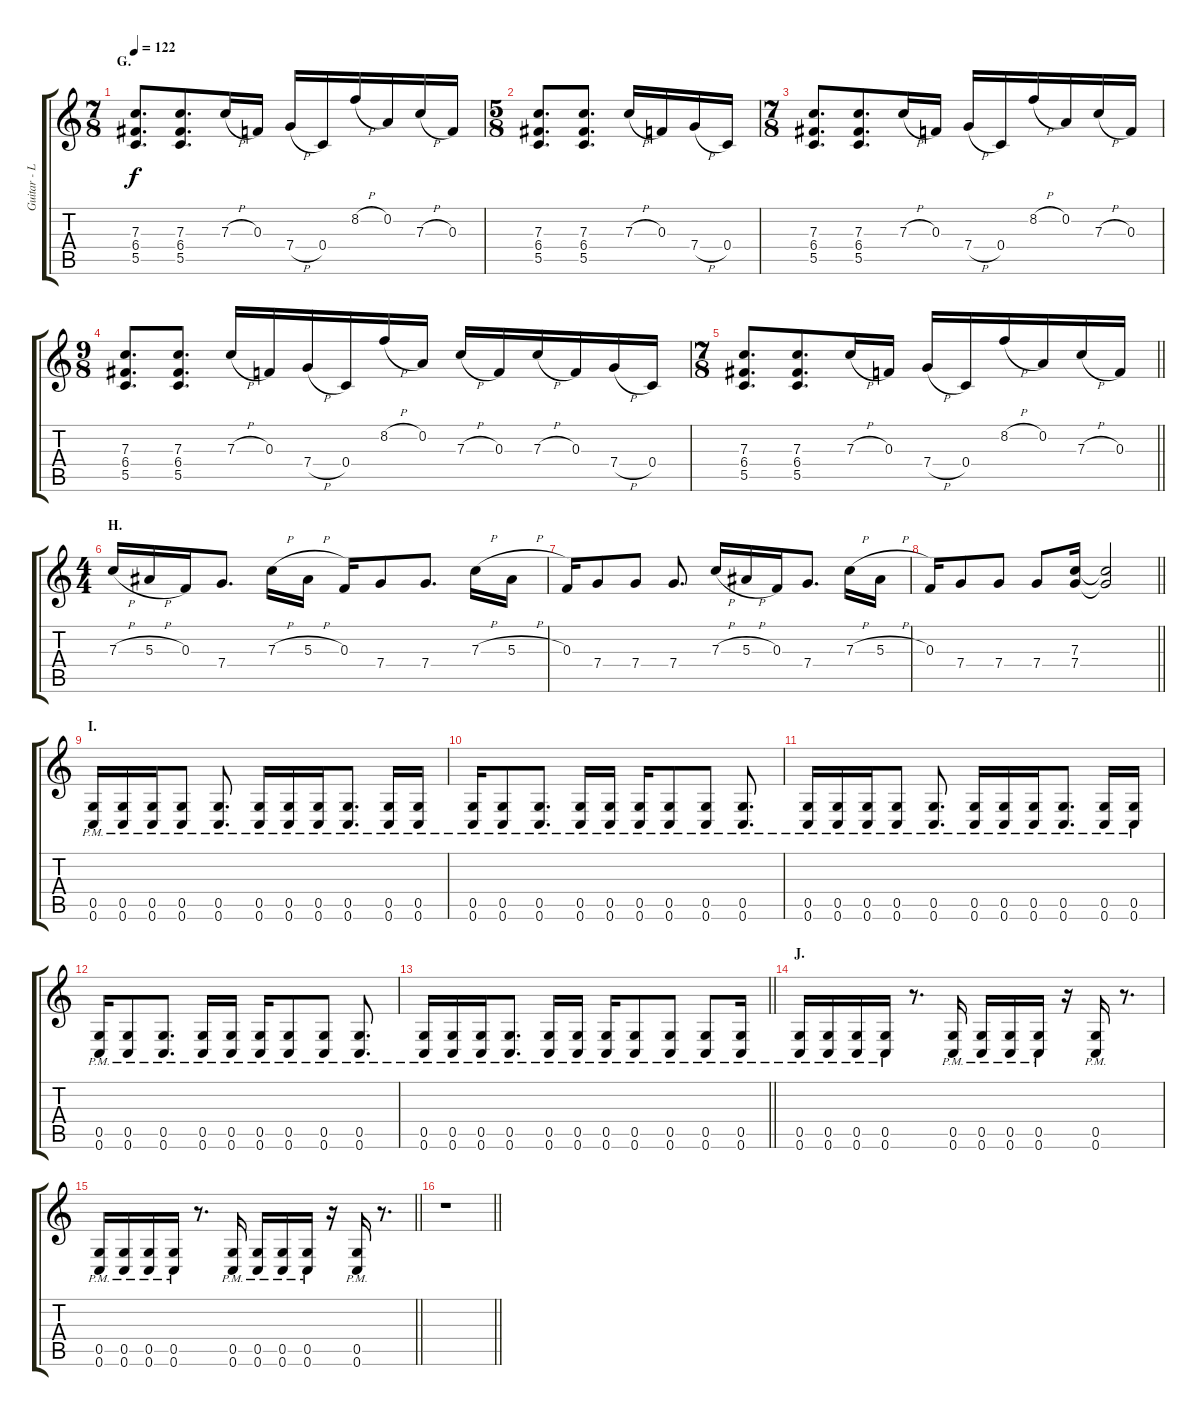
\track ("Guitar - Left" "Guitar - L") {instrument distortionguitar}
\staff {score tabs}
\tuning (D4 A3 F3 C3 G2 C2) {hide}
\ts (7 8)
\section ("" "G.")
\tempo 122
\clef g2
\ks c
(7.3 6.4 5.5).8{d dy f} (7.3 6.4 5.5).8{d} 7.3{h}.16 0.3.16 7.4{h}.16 0.4.16 8.2{h}.16 0.2.16 7.3{h}.16 0.3.16 |
\ts (5 8)
(7.3 6.4 5.5).8{d} (7.3 6.4 5.5).8{d} 7.3{h}.16 0.3.16 7.4{h}.16 0.4.16 |
\ts (7 8)
(7.3 6.4 5.5).8{d} (7.3 6.4 5.5).8{d} 7.3{h}.16 0.3.16 7.4{h}.16 0.4.16 8.2{h}.16 0.2.16 7.3{h}.16 0.3.16 |
\ts (9 8)
(7.3 6.4 5.5).8{d} (7.3 6.4 5.5).8{d} 7.3{h}.16 0.3.16 7.4{h}.16 0.4.16 8.2{h}.16 0.2.16 7.3{h}.16 0.3.16 7.3{h}.16 0.3.16 7.4{h}.16 0.4.16 |
\ts (7 8)
\barLineRight lightlight
(7.3 6.4 5.5).8{d} (7.3 6.4 5.5).8{d} 7.3{h}.16 0.3.16 7.4{h}.16 0.4.16 8.2{h}.16 0.2.16 7.3{h}.16 0.3.16 |
\ts (4 4)
\section ("" "H.")
7.3{h}.16 5.3{h}.16 0.3.16 7.4.8{d} 7.3{h}.16 5.3{h}.16 0.3.16 7.4.8 7.4.8{d} 7.3{h}.16 5.3{h}.16 |
0.3.16 7.4.8 7.4.8 7.4.8{d} 7.3{h}.16 5.3{h}.16 0.3.16 7.4.8{d} 7.3{h}.16 5.3{h}.16 |
\barLineRight lightlight
0.3.16 7.4.8 7.4.8 7.4.8 (7.3 7.4).16 (7.3{t} 7.4{t}).2 |
\section ("" "I.")
(0.5{pm} 0.6{pm}).16 (0.5{pm} 0.6{pm}).16 (0.5{pm} 0.6{pm}).16 (0.5{pm} 0.6{pm}).8 (0.5{pm} 0.6{pm}).8{d} (0.5{pm} 0.6{pm}).16 (0.5{pm} 0.6{pm}).16 (0.5{pm} 0.6{pm}).16 (0.5{pm} 0.6{pm}).8{d} (0.5{pm} 0.6{pm}).16 (0.5{pm} 0.6{pm}).16 |
(0.5{pm} 0.6{pm}).16 (0.5{pm} 0.6{pm}).8 (0.5{pm} 0.6{pm}).8{d} (0.5{pm} 0.6{pm}).16 (0.5{pm} 0.6{pm}).16 (0.5{pm} 0.6{pm}).16 (0.5{pm} 0.6{pm}).8 (0.5{pm} 0.6{pm}).8 (0.5{pm} 0.6{pm}).8{d} |
(0.5{pm} 0.6{pm}).16 (0.5{pm} 0.6{pm}).16 (0.5{pm} 0.6{pm}).16 (0.5{pm} 0.6{pm}).8 (0.5{pm} 0.6{pm}).8{d} (0.5{pm} 0.6{pm}).16 (0.5{pm} 0.6{pm}).16 (0.5{pm} 0.6{pm}).16 (0.5{pm} 0.6{pm}).8{d} (0.5{pm} 0.6{pm}).16 (0.5{pm} 0.6{pm}).16 |
(0.5{pm} 0.6{pm}).16 (0.5{pm} 0.6{pm}).8 (0.5{pm} 0.6{pm}).8{d} (0.5{pm} 0.6{pm}).16 (0.5{pm} 0.6{pm}).16 (0.5{pm} 0.6{pm}).16 (0.5{pm} 0.6{pm}).8 (0.5{pm} 0.6{pm}).8 (0.5{pm} 0.6{pm}).8{d} |
\barLineRight lightlight
(0.5{pm} 0.6{pm}).16 (0.5{pm} 0.6{pm}).16 (0.5{pm} 0.6{pm}).16 (0.5{pm} 0.6{pm}).8{d} (0.5{pm} 0.6{pm}).16 (0.5{pm} 0.6{pm}).16 (0.5{pm} 0.6{pm}).16 (0.5{pm} 0.6{pm}).8 (0.5{pm} 0.6{pm}).8 (0.5{pm} 0.6{pm}).8 (0.5{pm} 0.6{pm}).16 |
\section ("" "J.")
(0.5{pm} 0.6{pm}).16 (0.5{pm} 0.6{pm}).16 (0.5{pm} 0.6{pm}).16 (0.5{pm} 0.6{pm}).16 r.8{d} (0.5{pm} 0.6{pm}).16 (0.5{pm} 0.6{pm}).16 (0.5{pm} 0.6{pm}).16 (0.5{pm} 0.6{pm}).16 r.16 (0.5{pm} 0.6{pm}).16 r.8{d} |
\barLineRight lightlight
(0.5{pm} 0.6{pm}).16 (0.5{pm} 0.6{pm}).16 (0.5{pm} 0.6{pm}).16 (0.5{pm} 0.6{pm}).16 r.8{d} (0.5{pm} 0.6{pm}).16 (0.5{pm} 0.6{pm}).16 (0.5{pm} 0.6{pm}).16 (0.5{pm} 0.6{pm}).16 r.16 (0.5{pm} 0.6{pm}).16 r.8{d} |
\section ("" "")
\barLineRight lightlight
r.1
